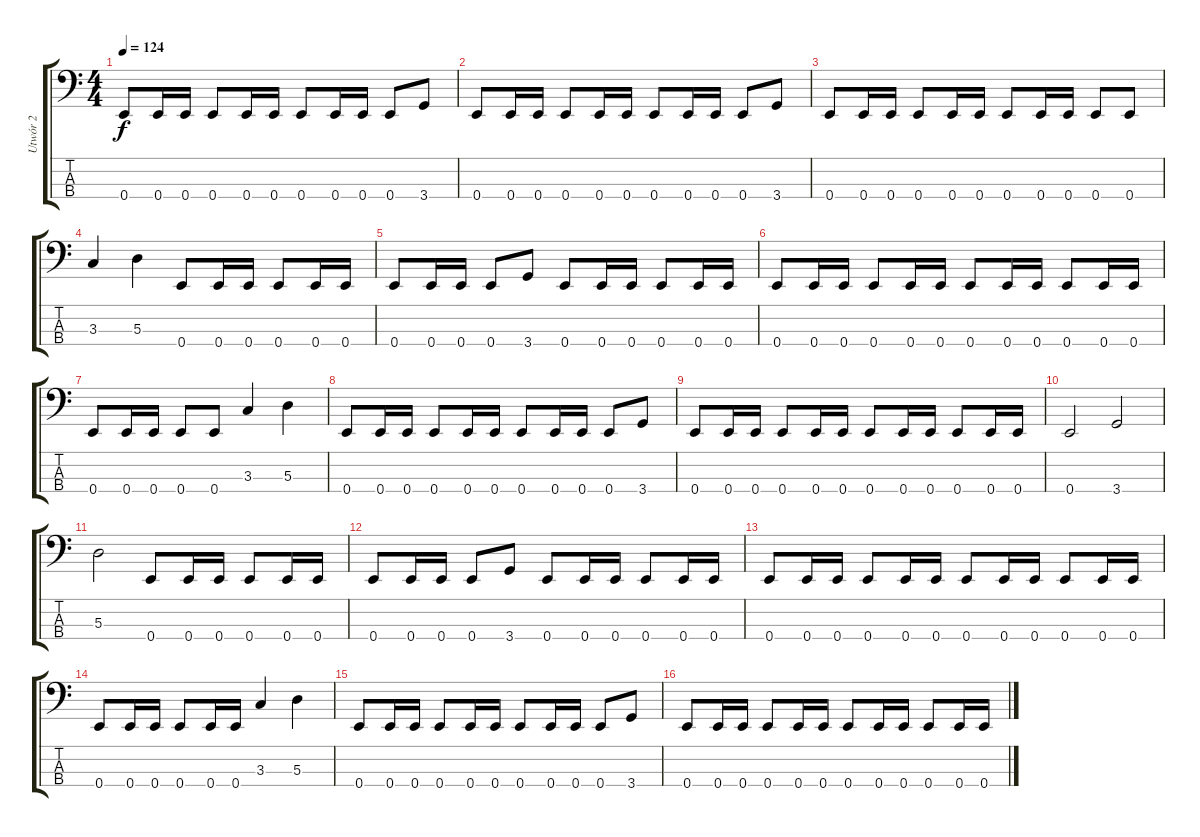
\track ("Utwór 2" "Utwór 2") {instrument electricbassfinger}
\staff {score tabs}
\tuning (G2 D2 A1 E1) {hide}
\ts (4 4)
\tempo 124
\clef f4
\ks c
0.4.8{dy f} 0.4.16 0.4.16 0.4.8 0.4.16 0.4.16 0.4.8 0.4.16 0.4.16 0.4.8 3.4.8 |
0.4.8 0.4.16 0.4.16 0.4.8 0.4.16 0.4.16 0.4.8 0.4.16 0.4.16 0.4.8 3.4.8 |
0.4.8 0.4.16 0.4.16 0.4.8 0.4.16 0.4.16 0.4.8 0.4.16 0.4.16 0.4.8 0.4.8 |
3.3.4 5.3.4 0.4.8 0.4.16 0.4.16 0.4.8 0.4.16 0.4.16 |
0.4.8 0.4.16 0.4.16 0.4.8 3.4.8 0.4.8 0.4.16 0.4.16 0.4.8 0.4.16 0.4.16 |
0.4.8 0.4.16 0.4.16 0.4.8 0.4.16 0.4.16 0.4.8 0.4.16 0.4.16 0.4.8 0.4.16 0.4.16 |
0.4.8 0.4.16 0.4.16 0.4.8 0.4.8 3.3.4 5.3.4 |
0.4.8 0.4.16 0.4.16 0.4.8 0.4.16 0.4.16 0.4.8 0.4.16 0.4.16 0.4.8 3.4.8 |
0.4.8 0.4.16 0.4.16 0.4.8 0.4.16 0.4.16 0.4.8 0.4.16 0.4.16 0.4.8 0.4.16 0.4.16 |
0.4.2 3.4.2 |
5.3.2 0.4.8 0.4.16 0.4.16 0.4.8 0.4.16 0.4.16 |
0.4.8 0.4.16 0.4.16 0.4.8 3.4.8 0.4.8 0.4.16 0.4.16 0.4.8 0.4.16 0.4.16 |
0.4.8 0.4.16 0.4.16 0.4.8 0.4.16 0.4.16 0.4.8 0.4.16 0.4.16 0.4.8 0.4.16 0.4.16 |
0.4.8 0.4.16 0.4.16 0.4.8 0.4.16 0.4.16 3.3.4 5.3.4 |
0.4.8 0.4.16 0.4.16 0.4.8 0.4.16 0.4.16 0.4.8 0.4.16 0.4.16 0.4.8 3.4.8 |
0.4.8 0.4.16 0.4.16 0.4.8 0.4.16 0.4.16 0.4.8 0.4.16 0.4.16 0.4.8 0.4.16 0.4.16
